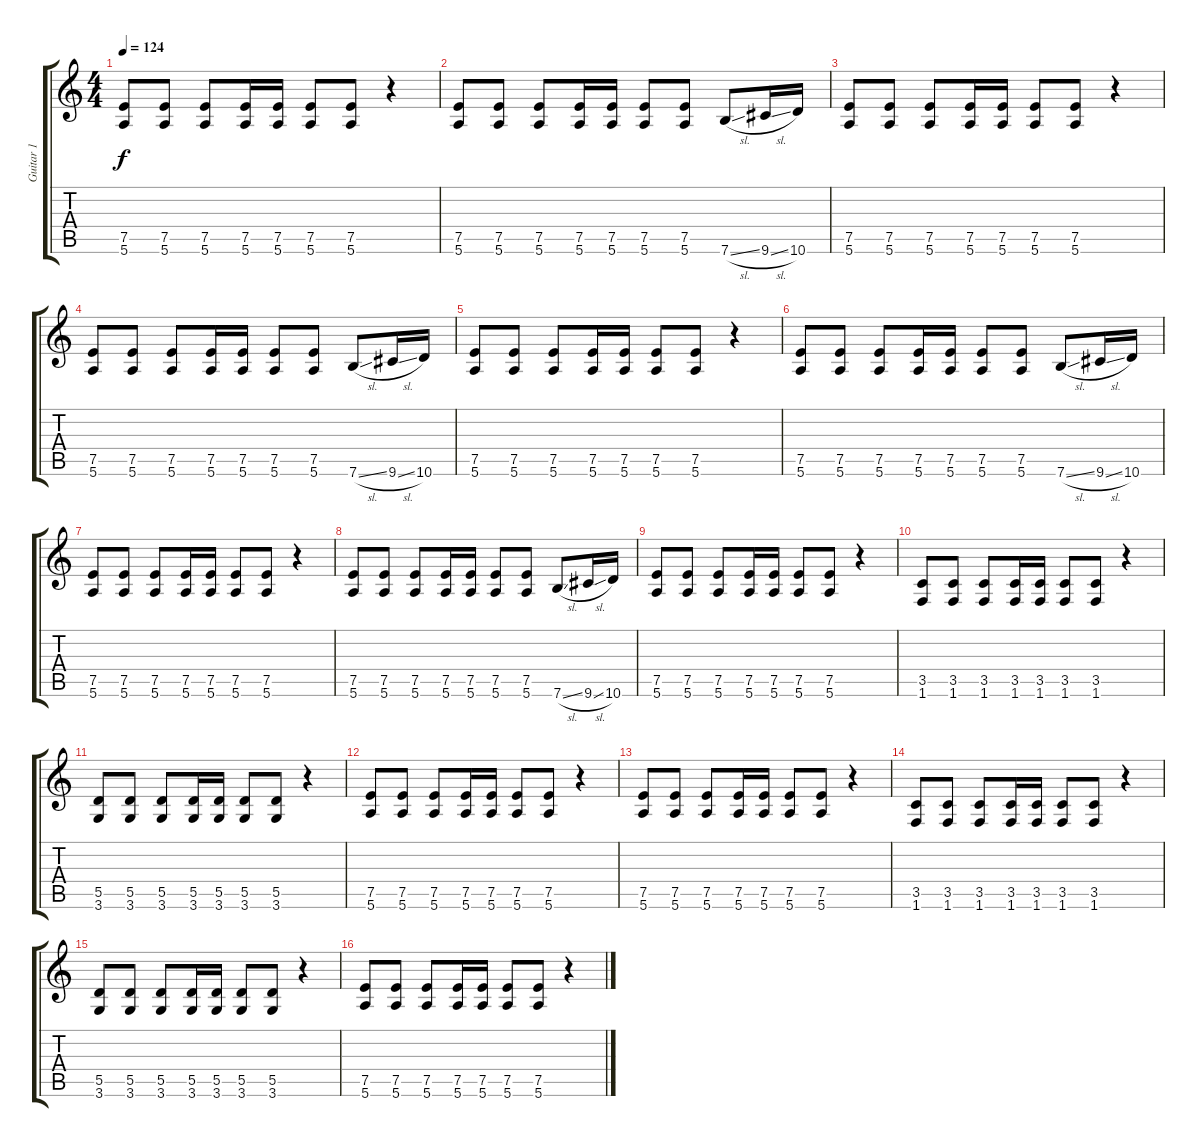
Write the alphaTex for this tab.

\track ("Guitar 1" "Guitar 1") {instrument overdrivenguitar}
\staff {score tabs}
\tuning (E4 B3 G3 D3 A2 E2) {hide}
\ts (4 4)
\tempo 124
\clef g2
\ks c
(7.5 5.6).8{dy f instrument overdrivenguitar} (7.5 5.6).8 (7.5 5.6).8 (7.5 5.6).16 (7.5 5.6).16 (7.5 5.6).8 (7.5 5.6).8 r.4 |
(7.5 5.6).8 (7.5 5.6).8 (7.5 5.6).8 (7.5 5.6).16 (7.5 5.6).16 (7.5 5.6).8 (7.5 5.6).8 7.6{sl}.8 9.6{sl}.16 10.6.16 |
(7.5 5.6).8 (7.5 5.6).8 (7.5 5.6).8 (7.5 5.6).16 (7.5 5.6).16 (7.5 5.6).8 (7.5 5.6).8 r.4 |
(7.5 5.6).8 (7.5 5.6).8 (7.5 5.6).8 (7.5 5.6).16 (7.5 5.6).16 (7.5 5.6).8 (7.5 5.6).8 7.6{sl}.8 9.6{sl}.16 10.6.16 |
(7.5 5.6).8 (7.5 5.6).8 (7.5 5.6).8 (7.5 5.6).16 (7.5 5.6).16 (7.5 5.6).8 (7.5 5.6).8 r.4 |
(7.5 5.6).8 (7.5 5.6).8 (7.5 5.6).8 (7.5 5.6).16 (7.5 5.6).16 (7.5 5.6).8 (7.5 5.6).8 7.6{sl}.8 9.6{sl}.16 10.6.16 |
(7.5 5.6).8 (7.5 5.6).8 (7.5 5.6).8 (7.5 5.6).16 (7.5 5.6).16 (7.5 5.6).8 (7.5 5.6).8 r.4 |
(7.5 5.6).8 (7.5 5.6).8 (7.5 5.6).8 (7.5 5.6).16 (7.5 5.6).16 (7.5 5.6).8 (7.5 5.6).8 7.6{sl}.8 9.6{sl}.16 10.6.16 |
(7.5 5.6).8 (7.5 5.6).8 (7.5 5.6).8 (7.5 5.6).16 (7.5 5.6).16 (7.5 5.6).8 (7.5 5.6).8 r.4 |
(3.5 1.6).8 (3.5 1.6).8 (3.5 1.6).8 (3.5 1.6).16 (3.5 1.6).16 (3.5 1.6).8 (3.5 1.6).8 r.4 |
(5.5 3.6).8 (5.5 3.6).8 (5.5 3.6).8 (5.5 3.6).16 (5.5 3.6).16 (5.5 3.6).8 (5.5 3.6).8 r.4 |
(7.5 5.6).8 (7.5 5.6).8 (7.5 5.6).8 (7.5 5.6).16 (7.5 5.6).16 (7.5 5.6).8 (7.5 5.6).8 r.4 |
(7.5 5.6).8 (7.5 5.6).8 (7.5 5.6).8 (7.5 5.6).16 (7.5 5.6).16 (7.5 5.6).8 (7.5 5.6).8 r.4 |
(3.5 1.6).8 (3.5 1.6).8 (3.5 1.6).8 (3.5 1.6).16 (3.5 1.6).16 (3.5 1.6).8 (3.5 1.6).8 r.4 |
(5.5 3.6).8 (5.5 3.6).8 (5.5 3.6).8 (5.5 3.6).16 (5.5 3.6).16 (5.5 3.6).8 (5.5 3.6).8 r.4 |
(7.5 5.6).8 (7.5 5.6).8 (7.5 5.6).8 (7.5 5.6).16 (7.5 5.6).16 (7.5 5.6).8 (7.5 5.6).8 r.4
